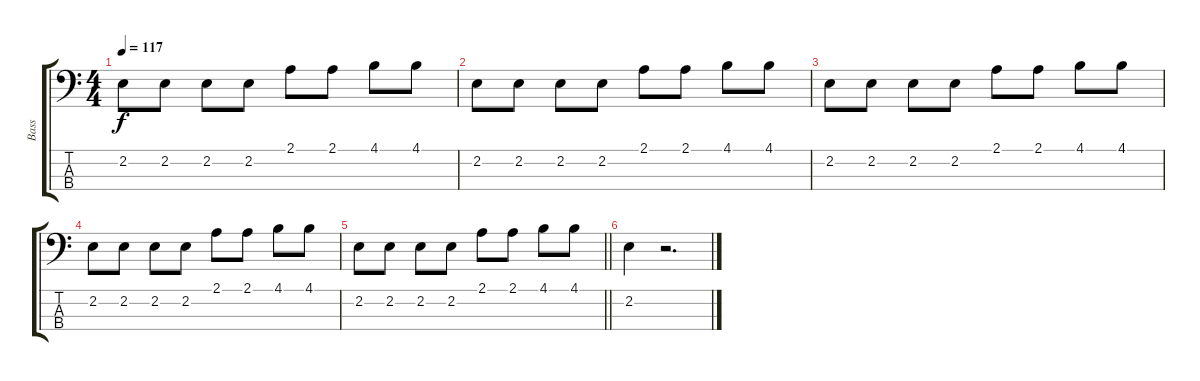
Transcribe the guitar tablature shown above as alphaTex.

\track ("Bass" "Bass") {instrument electricbassfinger}
\staff {score tabs}
\tuning (G2 D2 A1 E1) {hide}
\ts (4 4)
\tempo 117
\clef f4
\ks c
2.2.8{dy f} 2.2.8 2.2.8 2.2.8 2.1.8 2.1.8 4.1.8 4.1.8 |
2.2.8 2.2.8 2.2.8 2.2.8 2.1.8 2.1.8 4.1.8 4.1.8 |
2.2.8 2.2.8 2.2.8 2.2.8 2.1.8 2.1.8 4.1.8 4.1.8 |
2.2.8 2.2.8 2.2.8 2.2.8 2.1.8 2.1.8 4.1.8 4.1.8 |
\barLineRight lightlight
2.2.8 2.2.8 2.2.8 2.2.8 2.1.8 2.1.8 4.1.8 4.1.8 |
2.2.4 r.2{d}
